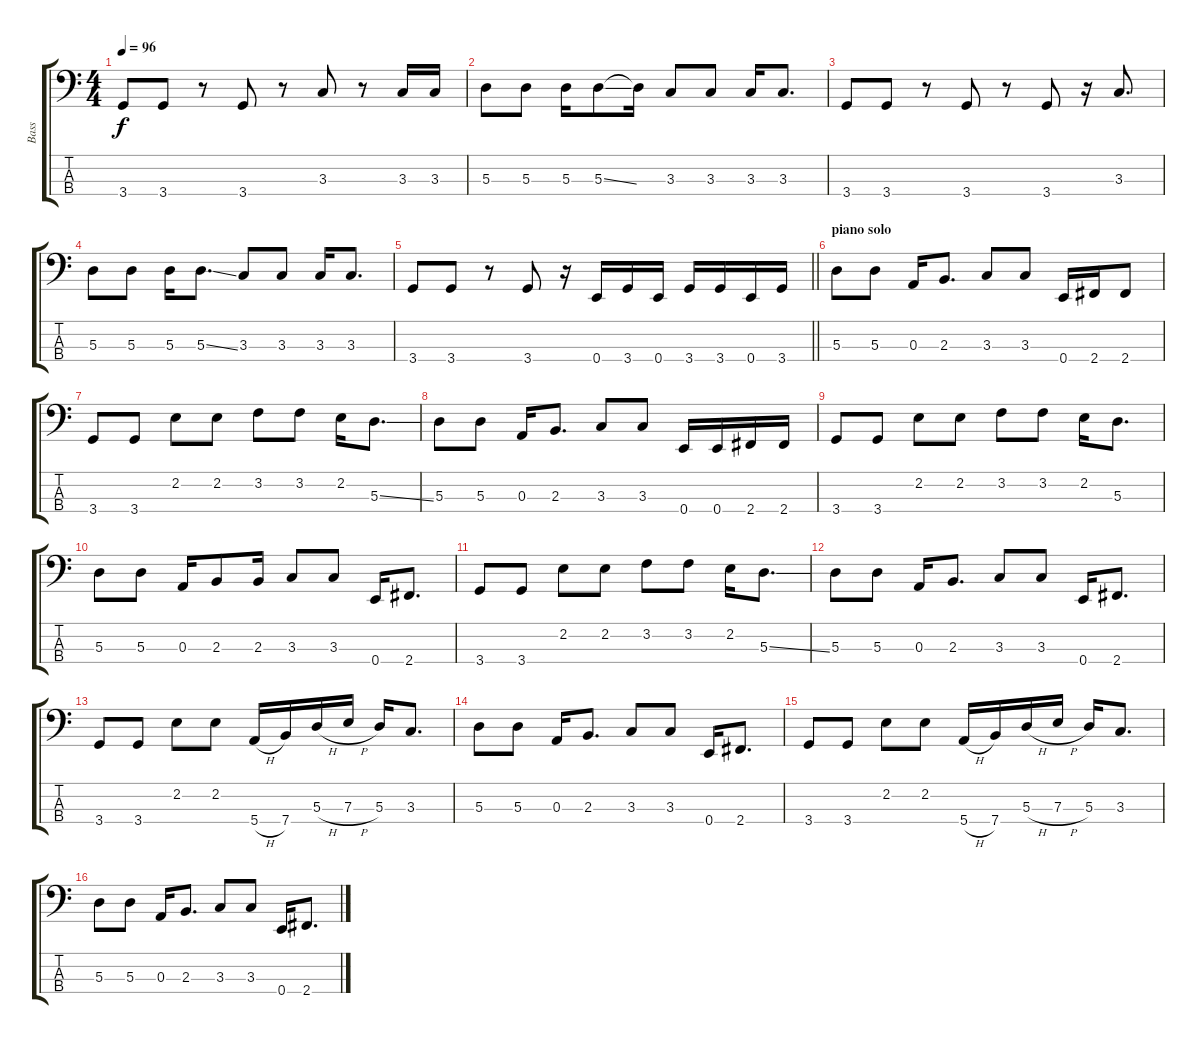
\track ("Bass" "Bass") {instrument synthbass2}
\staff {score tabs}
\tuning (G2 D2 A1 E1) {hide}
\ts (4 4)
\tempo 96
\clef f4
\ks c
3.4.8{dy f} 3.4.8 r.8 3.4.8 r.8 3.3.8 r.8 3.3.16 3.3.16 |
5.3.8 5.3.8 5.3.16 5.3{ss}.8 5.3{t}.16 3.3.8 3.3.8 3.3.16 3.3.8{d} |
3.4.8 3.4.8 r.8 3.4.8 r.8 3.4.8 r.16 3.3.8{d} |
5.3.8 5.3.8 5.3.16 5.3{ss}.8{d} 3.3.8 3.3.8 3.3.16 3.3.8{d} |
\barLineRight lightlight
3.4.8 3.4.8 r.8 3.4.8 r.16 0.4.16 3.4.16 0.4.16 3.4.16 3.4.16 0.4.16 3.4.16 |
\section ("" "piano solo")
5.3.8 5.3.8 0.3.16 2.3.8{d} 3.3.8 3.3.8 0.4.16 2.4.16 2.4.8 |
3.4.8 3.4.8 2.2.8 2.2.8 3.2.8 3.2.8 2.2.16 5.3{ss}.8{d} |
5.3.8 5.3.8 0.3.16 2.3.8{d} 3.3.8 3.3.8 0.4.16 0.4.16 2.4.16 2.4.16 |
3.4.8 3.4.8 2.2.8 2.2.8 3.2.8 3.2.8 2.2.16 5.3.8{d} |
5.3.8 5.3.8 0.3.16 2.3.8 2.3.16 3.3.8 3.3.8 0.4.16 2.4.8{d} |
3.4.8 3.4.8 2.2.8 2.2.8 3.2.8 3.2.8 2.2.16 5.3{ss}.8{d} |
5.3.8 5.3.8 0.3.16 2.3.8{d} 3.3.8 3.3.8 0.4.16 2.4.8{d} |
3.4.8 3.4.8 2.2.8 2.2.8 5.4{h}.16 7.4.16 5.3{h}.16 7.3{h}.16 5.3.16 3.3.8{d} |
5.3.8 5.3.8 0.3.16 2.3.8{d} 3.3.8 3.3.8 0.4.16 2.4.8{d} |
3.4.8 3.4.8 2.2.8 2.2.8 5.4{h}.16 7.4.16 5.3{h}.16 7.3{h}.16 5.3.16 3.3.8{d} |
5.3.8 5.3.8 0.3.16 2.3.8{d} 3.3.8 3.3.8 0.4.16 2.4.8{d}
